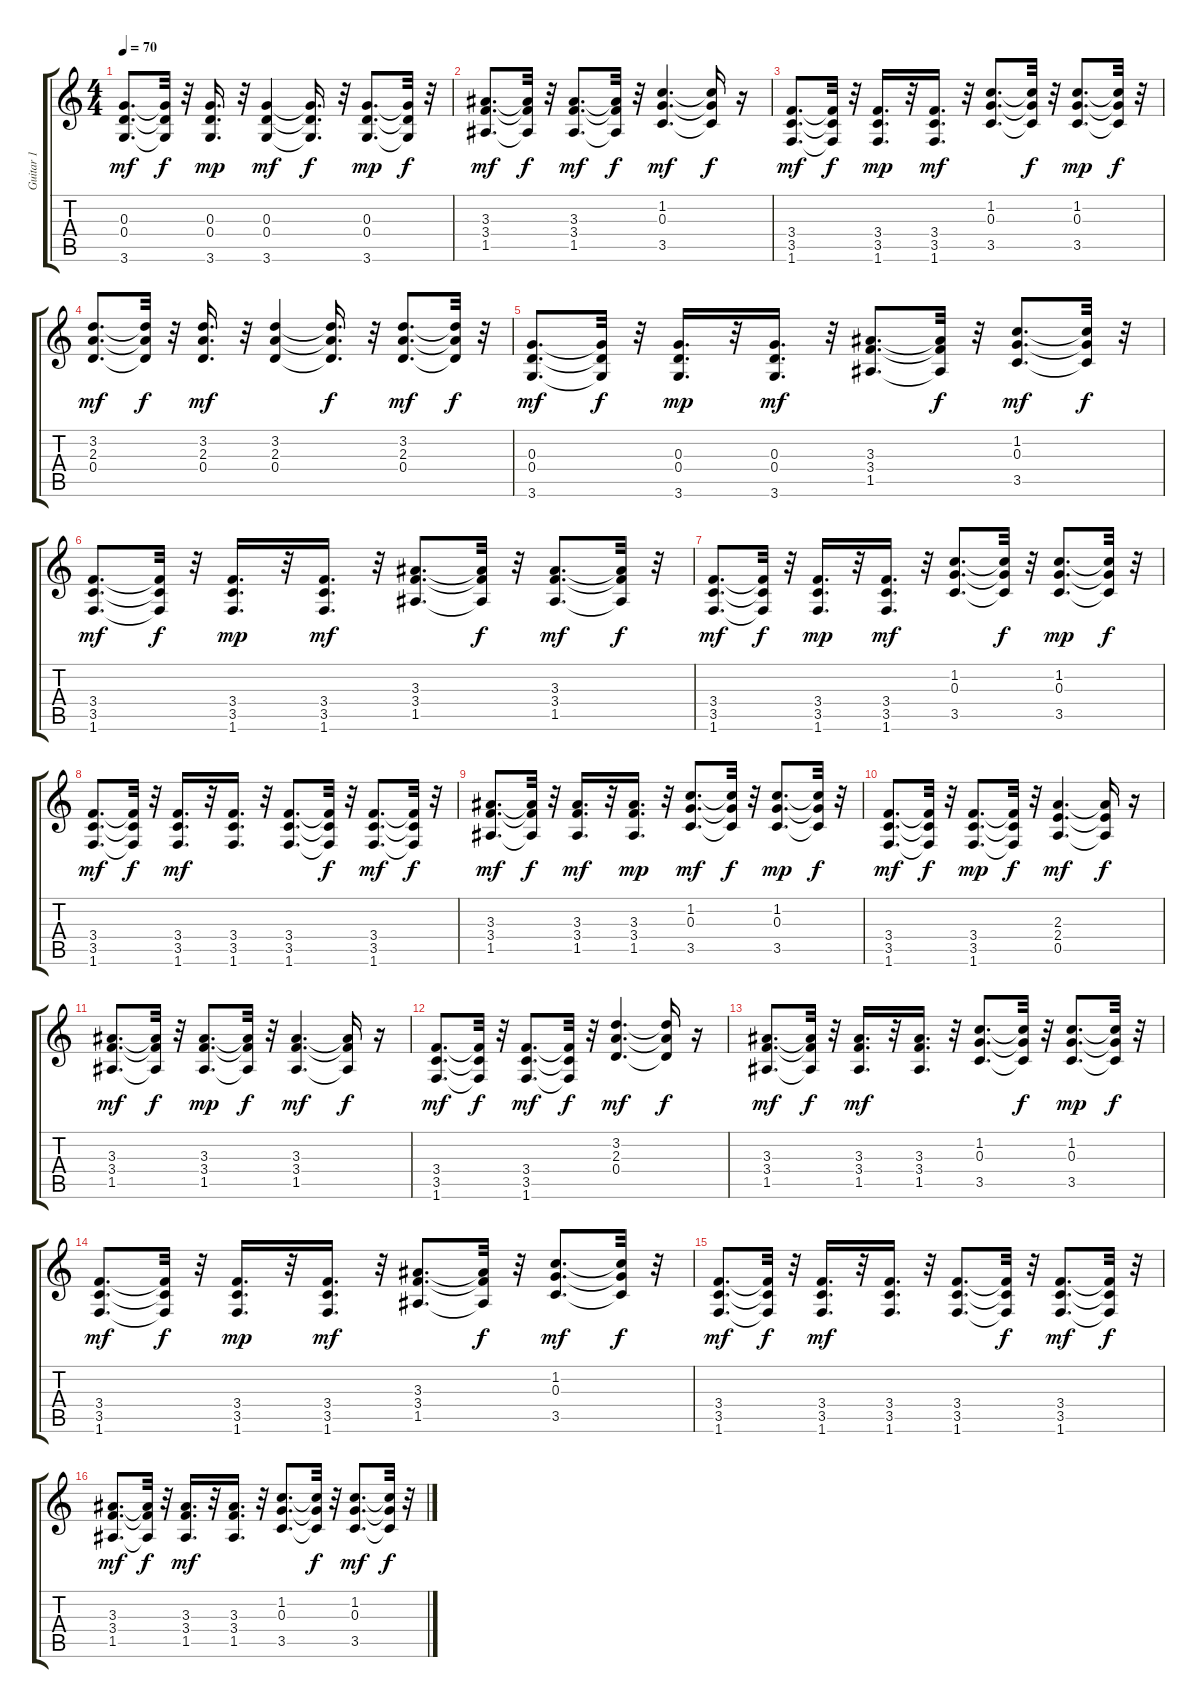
\track ("Guitar 1" "Guitar 1") {instrument acousticguitarsteel}
\staff {score tabs}
\tuning (E4 B3 G3 D3 A2 E2) {hide}
\ts (4 4)
\tempo 70
\clef g2
\ks c
(0.3 0.4 3.6).8{d dy mf} (0.3{t} 0.4{t} 3.6{t}).32{dy f} r.32 (0.3 0.4 3.6).16{d dy mp} r.32 (0.3 0.4 3.6).4{dy mf} (0.3{t} 0.4{t} 3.6{t}).16{d dy f} r.32 (0.3 0.4 3.6).8{d dy mp} (0.3{t} 0.4{t} 3.6{t}).32{dy f} r.32 |
(3.3 3.4 1.5).8{d dy mf} (3.3{t} 3.4{t} 1.5{t}).32{dy f} r.32 (3.3 3.4 1.5).8{d dy mf} (3.3{t} 3.4{t} 1.5{t}).32{dy f} r.32 (1.2 0.3 3.5).4{d dy mf} (1.2{t} 0.3{t} 3.5{t}).16{dy f} r.16 |
(3.4 3.5 1.6).8{d dy mf} (3.4{t} 3.5{t} 1.6{t}).32{dy f} r.32 (3.4 3.5 1.6).16{d dy mp} r.32 (3.4 3.5 1.6).16{d dy mf} r.32 (1.2 0.3 3.5).8{d} (1.2{t} 0.3{t} 3.5{t}).32{dy f} r.32 (1.2 0.3 3.5).8{d dy mp} (1.2{t} 0.3{t} 3.5{t}).32{dy f} r.32 |
(3.2 2.3 0.4).8{d dy mf} (3.2{t} 2.3{t} 0.4{t}).32{dy f} r.32 (3.2 2.3 0.4).16{d dy mf} r.32 (3.2 2.3 0.4).4 (3.2{t} 2.3{t} 0.4{t}).16{d dy f} r.32 (3.2 2.3 0.4).8{d dy mf} (3.2{t} 2.3{t} 0.4{t}).32{dy f} r.32 |
(0.3 0.4 3.6).8{d dy mf} (0.3{t} 0.4{t} 3.6{t}).32{dy f} r.32 (0.3 0.4 3.6).16{d dy mp} r.32 (0.3 0.4 3.6).16{d dy mf} r.32 (3.3 3.4 1.5).8{d} (3.3{t} 3.4{t} 1.5{t}).32{dy f} r.32 (1.2 0.3 3.5).8{d dy mf} (1.2{t} 0.3{t} 3.5{t}).32{dy f} r.32 |
(3.4 3.5 1.6).8{d dy mf} (3.4{t} 3.5{t} 1.6{t}).32{dy f} r.32 (3.4 3.5 1.6).16{d dy mp} r.32 (3.4 3.5 1.6).16{d dy mf} r.32 (3.3 3.4 1.5).8{d} (3.3{t} 3.4{t} 1.5{t}).32{dy f} r.32 (3.3 3.4 1.5).8{d dy mf} (3.3{t} 3.4{t} 1.5{t}).32{dy f} r.32 |
(3.4 3.5 1.6).8{d dy mf} (3.4{t} 3.5{t} 1.6{t}).32{dy f} r.32 (3.4 3.5 1.6).16{d dy mp} r.32 (3.4 3.5 1.6).16{d dy mf} r.32 (1.2 0.3 3.5).8{d} (1.2{t} 0.3{t} 3.5{t}).32{dy f} r.32 (1.2 0.3 3.5).8{d dy mp} (1.2{t} 0.3{t} 3.5{t}).32{dy f} r.32 |
(3.4 3.5 1.6).8{d dy mf} (3.4{t} 3.5{t} 1.6{t}).32{dy f} r.32 (3.4 3.5 1.6).16{d dy mf} r.32 (3.4 3.5 1.6).16{d} r.32 (3.4 3.5 1.6).8{d} (3.4{t} 3.5{t} 1.6{t}).32{dy f} r.32 (3.4 3.5 1.6).8{d dy mf} (3.4{t} 3.5{t} 1.6{t}).32{dy f} r.32 |
(3.3 3.4 1.5).8{d dy mf} (3.3{t} 3.4{t} 1.5{t}).32{dy f} r.32 (3.3 3.4 1.5).16{d dy mf} r.32 (3.3 3.4 1.5).16{d dy mp} r.32 (1.2 0.3 3.5).8{d dy mf} (1.2{t} 0.3{t} 3.5{t}).32{dy f} r.32 (1.2 0.3 3.5).8{d dy mp} (1.2{t} 0.3{t} 3.5{t}).32{dy f} r.32 |
(3.4 3.5 1.6).8{d dy mf} (3.4{t} 3.5{t} 1.6{t}).32{dy f} r.32 (3.4 3.5 1.6).8{d dy mp} (3.4{t} 3.5{t} 1.6{t}).32{dy f} r.32 (2.3 2.4 0.5).4{d dy mf} (2.3{t} 2.4{t} 0.5{t}).16{dy f} r.16 |
(3.3 3.4 1.5).8{d dy mf} (3.3{t} 3.4{t} 1.5{t}).32{dy f} r.32 (3.3 3.4 1.5).8{d dy mp} (3.3{t} 3.4{t} 1.5{t}).32{dy f} r.32 (3.3 3.4 1.5).4{d dy mf} (3.3{t} 3.4{t} 1.5{t}).16{dy f} r.16 |
(3.4 3.5 1.6).8{d dy mf} (3.4{t} 3.5{t} 1.6{t}).32{dy f} r.32 (3.4 3.5 1.6).8{d dy mf} (3.4{t} 3.5{t} 1.6{t}).32{dy f} r.32 (3.2 2.3 0.4).4{d dy mf} (3.2{t} 2.3{t} 0.4{t}).16{dy f} r.16 |
(3.3 3.4 1.5).8{d dy mf} (3.3{t} 3.4{t} 1.5{t}).32{dy f} r.32 (3.3 3.4 1.5).16{d dy mf} r.32 (3.3 3.4 1.5).16{d} r.32 (1.2 0.3 3.5).8{d} (1.2{t} 0.3{t} 3.5{t}).32{dy f} r.32 (1.2 0.3 3.5).8{d dy mp} (1.2{t} 0.3{t} 3.5{t}).32{dy f} r.32 |
(3.4 3.5 1.6).8{d dy mf} (3.4{t} 3.5{t} 1.6{t}).32{dy f} r.32 (3.4 3.5 1.6).16{d dy mp} r.32 (3.4 3.5 1.6).16{d dy mf} r.32 (3.3 3.4 1.5).8{d} (3.3{t} 3.4{t} 1.5{t}).32{dy f} r.32 (1.2 0.3 3.5).8{d dy mf} (1.2{t} 0.3{t} 3.5{t}).32{dy f} r.32 |
(3.4 3.5 1.6).8{d dy mf} (3.4{t} 3.5{t} 1.6{t}).32{dy f} r.32 (3.4 3.5 1.6).16{d dy mf} r.32 (3.4 3.5 1.6).16{d} r.32 (3.4 3.5 1.6).8{d} (3.4{t} 3.5{t} 1.6{t}).32{dy f} r.32 (3.4 3.5 1.6).8{d dy mf} (3.4{t} 3.5{t} 1.6{t}).32{dy f} r.32 |
(3.3 3.4 1.5).8{d dy mf} (3.3{t} 3.4{t} 1.5{t}).32{dy f} r.32 (3.3 3.4 1.5).16{d dy mf} r.32 (3.3 3.4 1.5).16{d} r.32 (1.2 0.3 3.5).8{d} (1.2{t} 0.3{t} 3.5{t}).32{dy f} r.32 (1.2 0.3 3.5).8{d dy mf} (1.2{t} 0.3{t} 3.5{t}).32{dy f} r.32
